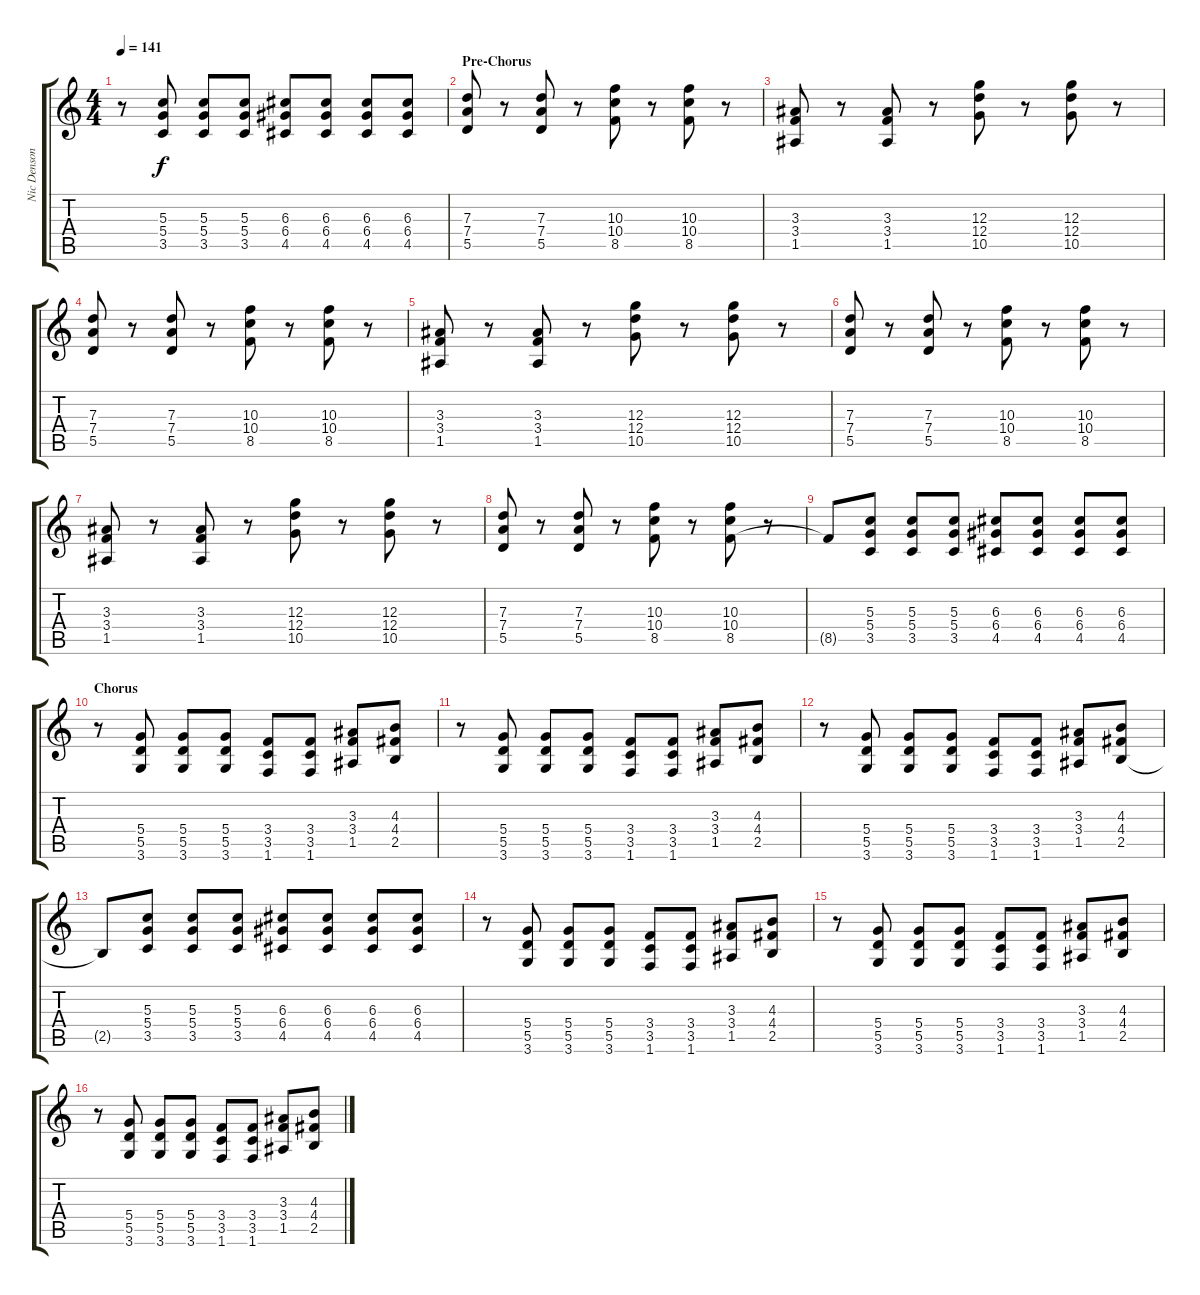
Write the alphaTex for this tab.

\track ("Nic Denson (Rhythm Guitar)" "Nic Denson") {instrument overdrivenguitar}
\staff {score tabs}
\tuning (E4 B3 G3 D3 A2 E2) {hide}
\ts (4 4)
\tempo 141
\clef g2
\ks c
r.8{dy f} (5.3 5.4 3.5).8 (5.3 5.4 3.5).8 (5.3 5.4 3.5).8 (6.3 6.4 4.5).8 (6.3 6.4 4.5).8 (6.3 6.4 4.5).8 (6.3 6.4 4.5).8 |
\section ("" "Pre-Chorus")
(7.3 7.4 5.5).8 r.8 (7.3 7.4 5.5).8 r.8 (10.3 10.4 8.5).8 r.8 (10.3 10.4 8.5).8 r.8 |
(3.3 3.4 1.5).8 r.8 (3.3 3.4 1.5).8 r.8 (12.3 12.4 10.5).8 r.8 (12.3 12.4 10.5).8 r.8 |
(7.3 7.4 5.5).8 r.8 (7.3 7.4 5.5).8 r.8 (10.3 10.4 8.5).8 r.8 (10.3 10.4 8.5).8 r.8 |
(3.3 3.4 1.5).8 r.8 (3.3 3.4 1.5).8 r.8 (12.3 12.4 10.5).8 r.8 (12.3 12.4 10.5).8 r.8 |
(7.3 7.4 5.5).8 r.8 (7.3 7.4 5.5).8 r.8 (10.3 10.4 8.5).8 r.8 (10.3 10.4 8.5).8 r.8 |
(3.3 3.4 1.5).8 r.8 (3.3 3.4 1.5).8 r.8 (12.3 12.4 10.5).8 r.8 (12.3 12.4 10.5).8 r.8 |
(7.3 7.4 5.5).8 r.8 (7.3 7.4 5.5).8 r.8 (10.3 10.4 8.5).8 r.8 (10.3 10.4 8.5).8 r.8 |
8.5{t}.8 (5.3 5.4 3.5).8 (5.3 5.4 3.5).8 (5.3 5.4 3.5).8 (6.3 6.4 4.5).8 (6.3 6.4 4.5).8 (6.3 6.4 4.5).8 (6.3 6.4 4.5).8 |
\section ("" "Chorus")
r.8 (5.4 5.5 3.6).8 (5.4 5.5 3.6).8 (5.4 5.5 3.6).8 (3.4 3.5 1.6).8 (3.4 3.5 1.6).8 (3.3 3.4 1.5).8 (4.3 4.4 2.5).8 |
r.8 (5.4 5.5 3.6).8 (5.4 5.5 3.6).8 (5.4 5.5 3.6).8 (3.4 3.5 1.6).8 (3.4 3.5 1.6).8 (3.3 3.4 1.5).8 (4.3 4.4 2.5).8 |
r.8 (5.4 5.5 3.6).8 (5.4 5.5 3.6).8 (5.4 5.5 3.6).8 (3.4 3.5 1.6).8 (3.4 3.5 1.6).8 (3.3 3.4 1.5).8 (4.3 4.4 2.5).8 |
2.5{t}.8 (5.3 5.4 3.5).8 (5.3 5.4 3.5).8 (5.3 5.4 3.5).8 (6.3 6.4 4.5).8 (6.3 6.4 4.5).8 (6.3 6.4 4.5).8 (6.3 6.4 4.5).8 |
r.8 (5.4 5.5 3.6).8 (5.4 5.5 3.6).8 (5.4 5.5 3.6).8 (3.4 3.5 1.6).8 (3.4 3.5 1.6).8 (3.3 3.4 1.5).8 (4.3 4.4 2.5).8 |
r.8 (5.4 5.5 3.6).8 (5.4 5.5 3.6).8 (5.4 5.5 3.6).8 (3.4 3.5 1.6).8 (3.4 3.5 1.6).8 (3.3 3.4 1.5).8 (4.3 4.4 2.5).8 |
r.8 (5.4 5.5 3.6).8 (5.4 5.5 3.6).8 (5.4 5.5 3.6).8 (3.4 3.5 1.6).8 (3.4 3.5 1.6).8 (3.3 3.4 1.5).8 (4.3 4.4 2.5).8
